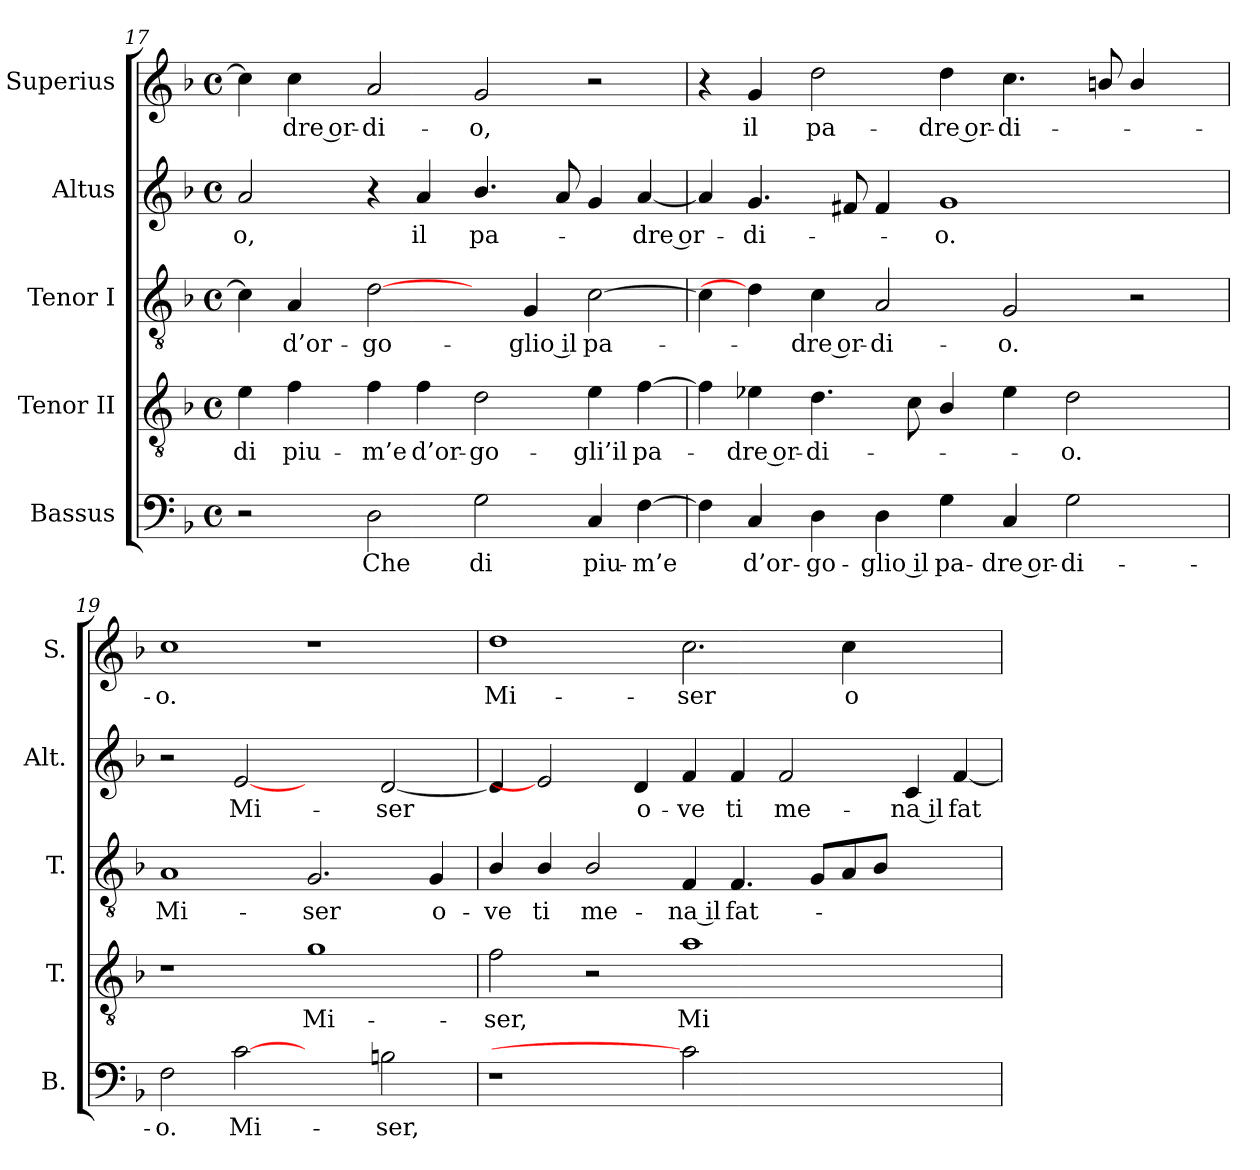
**kern	**text	**kern	**text	**kern	**text	**kern	**text	**kern	**text
*part5	*part5	*part4	*part4	*part3	*part3	*part2	*part2	*part1	*part1
*staff5	*staff5	*staff4	*staff4	*staff3	*staff3	*staff2	*staff2	*staff1	*staff1
*I"Bassus	*	*I"Tenor II	*	*I"Tenor I	*	*I"Altus	*	*I"Superius	*
*I'B.	*	*I'T.	*	*I'T.	*	*I'Alt.	*	*I'S.	*
*clefF4	*	*clefGv2	*	*clefGv2	*	*clefG2	*	*clefG2	*
*	*	*ITrd7c12	*	*ITrd7c12	*	*	*	*	*
*k[b-]	*	*k[b-]	*	*k[b-]	*	*k[b-]	*	*k[b-]	*
*F:	*	*F:	*	*F:	*	*F:	*	*F:	*
*M4/4	*	*M4/4	*	*M4/4	*	*M4/4	*	*M4/4	*
*met(c)	*	*met(c)	*	*met(c)	*	*met(c)	*	*met(c)	*
=17	=17	=17	=17	=17	=17	=17	=17	=17	=17
!	!	!	!LO:LY:b:color=#000000	!	!	!	!	!	!
!	!	!	!	!	!	!	!LO:LY:b:color=#000000	!	!
2r	.	4Ei\	di	4Ci\]	.	2ai/	-o,	4cci\]	.
!	!	!	!LO:LY:b:color=#000000	!	!	!	!	!	!
!	!	!	!	!	!LO:LY:b:color=#000000	!	!	!	!
!	!	!	!	!	!	!	!	!	!LO:LY:b:color=#000000
.	.	4Fi\	piu-	4AAi/	d’or-	.	.	4cci\	-dre or-
!	!LO:LY:b:color=#000000	!	!	!	!	!	!	!	!
!	!	!	!LO:LY:b:color=#000000	!	!	!	!	!	!
!	!	!	!	!	!LO:LY:b:color=#000000	!	!	!	!
!	!	!	!	!	!	!	!	!	!LO:LY:b:color=#000000
2Di\	Che	4Fi\	-m’e	[2Di\	-go-	4r	.	2ai/	-di-
!	!	!	!LO:LY:b:color=#000000	!	!	!	!	!	!
!	!	!	!	!	!	!	!LO:LY:b:color=#000000	!	!
.	.	4Fi\	d’or-	.	.	4ai/	il	.	.
!	!LO:LY:b:color=#000000	!	!	!	!	!	!	!	!
!	!	!	!LO:LY:b:color=#000000	!	!	!	!	!	!
!	!	!	!	!	!	!	!LO:LY:b:color=#000000	!	!
!	!	!	!	!	!	!	!	!	!LO:LY:b:color=#000000
2Gi\	di	2Di\	-go-	4ryy	.	4.b-i/	pa-	2gi/	-o,
!	!	!	!	!	!LO:LY:b:color=#000000	!	!	!	!
.	.	.	.	4GGi/	-glio il	.	.	.	.
.	.	.	.	.	.	8ai/	.	.	.
!	!LO:LY:b:color=#000000	!	!	!	!	!	!	!	!
!	!	!	!LO:LY:b:color=#000000	!	!	!	!	!	!
!	!	!	!	!	!LO:LY:b:color=#000000	!	!	!	!
4Ci/	piu-	4Ei\	-gli’il	[>2Ci\	pa-	4gi/	.	2r	.
!	!LO:LY:b:color=#000000	!	!	!	!	!	!	!	!
!	!	!	!LO:LY:b:color=#000000	!	!	!	!	!	!
!	!	!	!	!	!	!	!LO:LY:b:color=#000000	!	!
[>4Fi\	-m’e	[>4Fi\	pa-	.	.	[<4ai/	-dre or-	.	.
!!LO:LB:g=z
=18	=18	=18	=18	=18	=18	=18	=18	=18	=18
4Fi\]	.	4Fi\]	.	4Ci\]	.	4ai/]	.	4r	.
!	!LO:LY:b:color=#000000	!	!	!	!	!	!	!	!
!	!	!	!LO:LY:b:color=#000000	!	!	!	!	!	!
!	!	!	!	!	!	!	!LO:LY:b:color=#000000	!	!
!	!	!	!	!	!	!	!	!	!LO:LY:b:color=#000000
4Ci/	d’or-	4E-Xi\	-dre or-	4Di\]	.	4.gi/	-di-	4gi/	il
!	!LO:LY:b:color=#000000	!	!	!	!	!	!	!	!
!	!	!	!LO:LY:b:color=#000000	!	!	!	!	!	!
!	!	!	!	!	!LO:LY:b:color=#000000	!	!	!	!
!	!	!	!	!	!	!	!	!	!LO:LY:b:color=#000000
4Di\	-go-	4.Di\	-di-	4Ci\	-dre or-	.	.	2ddi\	pa-
.	.	.	.	.	.	8f#Xi/	.	.	.
!	!LO:LY:b:color=#000000	!	!	!	!	!	!	!	!
!	!	!	!	!	!LO:LY:b:color=#000000	!	!	!	!
4Di\	-glio il	.	.	2AAi/	-di-	4f#i/	.	.	.
.	.	8Ci\	.	.	.	.	.	.	.
!	!LO:LY:b:color=#000000	!	!	!	!	!	!	!	!
!	!	!	!	!	!	!	!LO:LY:b:color=#000000	!	!
!	!	!	!	!	!	!	!	!	!LO:LY:b:color=#000000
4Gi\	pa-	4BB-i/	.	.	.	1gi	-o.	4ddi\	-dre or-
!	!LO:LY:b:color=#000000	!	!	!	!	!	!	!	!
!	!	!	!	!	!LO:LY:b:color=#000000	!	!	!	!
!	!	!	!	!	!	!	!	!	!LO:LY:b:color=#000000
4Ci/	-dre or-	4E-i\	.	2GGi/	-o.	.	.	4.cci\	-di-
!	!LO:LY:b:color=#000000	!	!	!	!	!	!	!	!
!	!	!	!LO:LY:b:color=#000000	!	!	!	!	!	!
2Gi\	-di-	2Di\	-o.	.	.	.	.	.	.
.	.	.	.	.	.	.	.	8bni/	.
.	.	.	.	2r	.	.	.	4bi/	.
4ryy	.	4ryy	.	.	.	4ryy	.	4ryy	.
=19	=19	=19	=19	=19	=19	=19	=19	=19	=19
!	!LO:LY:b:color=#000000	!	!	!	!	!	!	!	!
!	!	!	!	!	!LO:LY:b:color=#000000	!	!	!	!
!	!	!	!	!	!	!	!	!	!LO:LY:b:color=#000000
2Fi\	-o.	1r	.	1AAi	Mi-	2r	.	1cci	-o.
!	!LO:LY:b:color=#000000	!	!	!	!	!	!	!	!
!	!	!	!	!	!	!	!LO:LY:b:color=#000000	!	!
[2ci	Mi-	.	.	.	.	[2ei	Mi-	.	.
!	!	!	!LO:LY:b:color=#000000	!	!	!	!	!	!
!	!	!	!	!	!LO:LY:b:color=#000000	!	!	!	!
2ryy	.	1Gi	Mi-	2.GGi/	-ser	2ryy	.	1r	.
!	!LO:LY:b:color=#000000	!	!	!	!	!	!	!	!
!	!	!	!	!	!	!	!LO:LY:b:color=#000000	!	!
2Bni\	-ser,	.	.	.	.	[<2di/	-ser	.	.
!	!	!	!	!	!LO:LY:b:color=#000000	!	!	!	!
.	.	.	.	4GGi/	o-	.	.	.	.
=20	=20	=20	=20	=20	=20	=20	=20	=20	=20
!LO:N:vis=1	!	!	!	!	!	!	!	!	!
!	!	!	!LO:LY:b:color=#000000	!	!	!	!	!	!
!	!	!	!	!	!LO:LY:b:color=#000000	!	!	!	!
!	!	!	!	!	!	!	!	!	!LO:LY:b:color=#000000
1r	.	2Fi\	-ser,	4BB-i/	-ve	4di/]	.	1ddi	Mi-
!	!	!	!	!	!LO:LY:b:color=#000000	!	!	!	!
.	.	.	.	4BB-i/	ti	2ei]	.	.	.
!	!	!	!	!	!LO:LY:b:color=#000000	!	!	!	!
.	.	2r	.	2BB-i/	me-	.	.	.	.
!	!	!	!	!	!	!	!LO:LY:b:color=#000000	!	!
.	.	.	.	.	.	4di/	o-	.	.
!	!	!	!LO:LY:b:color=#000000	!	!	!	!	!	!
!	!	!	!	!	!LO:LY:b:color=#000000	!	!	!	!
!	!	!	!	!	!	!	!LO:LY:b:color=#000000	!	!
!	!	!	!	!	!	!	!	!	!LO:LY:b:color=#000000
2ci]	.	1Ai	Mi-	4FFi/	-na il	4fi/	-ve	2.cci\	-ser
!	!	!	!	!	!LO:LY:b:color=#000000	!	!	!	!
!	!	!	!	!	!	!	!LO:LY:b:color=#000000	!	!
.	.	.	.	4.FFi/	fat-	4fi/	ti	.	.
!	!	!	!	!	!	!	!LO:LY:b:color=#000000	!	!
1ryy	.	.	.	.	.	2fi/	me-	.	.
.	.	.	.	8GGi/L	.	.	.	.	.
!	!	!	!	!	!	!	!	!	!LO:LY:b:color=#000000
.	.	.	.	8AAi/	.	.	.	4cci\	o-
.	.	.	.	8BB-i/J	.	.	.	.	.
!	!	!	!	!	!	!	!LO:LY:b:color=#000000	!	!
.	.	2ryy	.	2ryy	.	4ci/	-na il	2ryy	.
!	!	!	!	!	!	!	!LO:LY:b:color=#000000	!	!
.	.	.	.	.	.	[<4fi/	fat-	.	.
=	=	=	=	=	=	=	=	=	=
*-	*-	*-	*-	*-	*-	*-	*-	*-	*-
